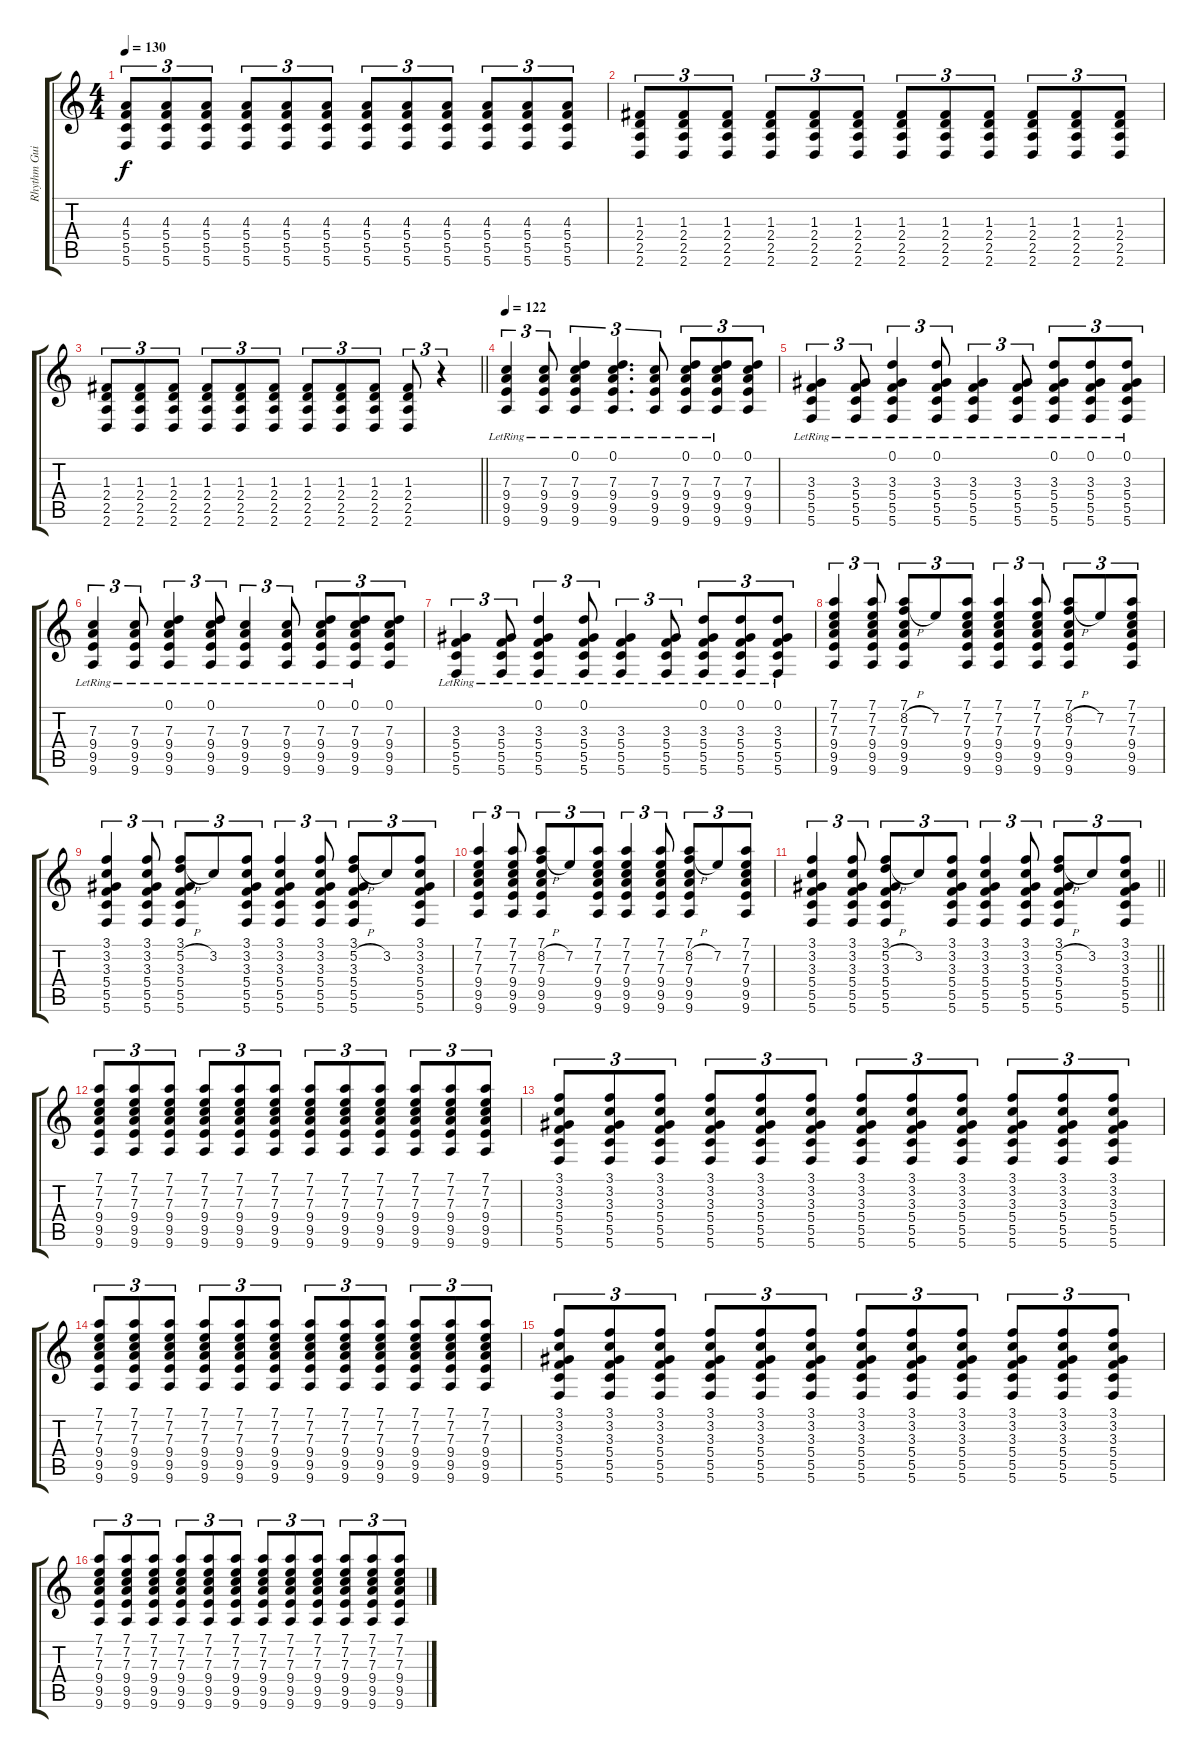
\track ("Rhythm Guitar 1" "Rhythm Gui") {instrument distortionguitar}
\staff {score tabs}
\tuning (D4 A3 F3 C3 G2 C2) {hide}
\ts (4 4)
\tempo 130
\clef g2
\ks c
(4.3 5.4 5.5 5.6).8{tu (3 2) dy f} (4.3 5.4 5.5 5.6).8{tu (3 2)} (4.3 5.4 5.5 5.6).8{tu (3 2)} (4.3 5.4 5.5 5.6).8{tu (3 2)} (4.3 5.4 5.5 5.6).8{tu (3 2)} (4.3 5.4 5.5 5.6).8{tu (3 2)} (4.3 5.4 5.5 5.6).8{tu (3 2)} (4.3 5.4 5.5 5.6).8{tu (3 2)} (4.3 5.4 5.5 5.6).8{tu (3 2)} (4.3 5.4 5.5 5.6).8{tu (3 2)} (4.3 5.4 5.5 5.6).8{tu (3 2)} (4.3 5.4 5.5 5.6).8{tu (3 2)} |
(1.3 2.4 2.5 2.6).8{tu (3 2)} (1.3 2.4 2.5 2.6).8{tu (3 2)} (1.3 2.4 2.5 2.6).8{tu (3 2)} (1.3 2.4 2.5 2.6).8{tu (3 2)} (1.3 2.4 2.5 2.6).8{tu (3 2)} (1.3 2.4 2.5 2.6).8{tu (3 2)} (1.3 2.4 2.5 2.6).8{tu (3 2)} (1.3 2.4 2.5 2.6).8{tu (3 2)} (1.3 2.4 2.5 2.6).8{tu (3 2)} (1.3 2.4 2.5 2.6).8{tu (3 2)} (1.3 2.4 2.5 2.6).8{tu (3 2)} (1.3 2.4 2.5 2.6).8{tu (3 2)} |
\barLineRight lightlight
(1.3 2.4 2.5 2.6).8{tu (3 2)} (1.3 2.4 2.5 2.6).8{tu (3 2)} (1.3 2.4 2.5 2.6).8{tu (3 2)} (1.3 2.4 2.5 2.6).8{tu (3 2)} (1.3 2.4 2.5 2.6).8{tu (3 2)} (1.3 2.4 2.5 2.6).8{tu (3 2)} (1.3 2.4 2.5 2.6).8{tu (3 2)} (1.3 2.4 2.5 2.6).8{tu (3 2)} (1.3 2.4 2.5 2.6).8{tu (3 2)} (1.3 2.4 2.5 2.6).8{tu (3 2)} r.4{tu (3 2)} |
\tempo 122
(7.3{lr} 9.4{lr} 9.5{lr} 9.6{lr}).4{tu (3 2) volume 14 instrument acousticguitarnylon} (7.3{lr} 9.4{lr} 9.5{lr} 9.6{lr}).8{tu (3 2)} (0.1{lr} 7.3{lr} 9.4{lr} 9.5{lr} 9.6{lr}).4{tu (3 2)} (0.1{lr} 7.3{lr} 9.4{lr} 9.5{lr} 9.6{lr}).4{d tu (3 2)} (7.3{lr} 9.4{lr} 9.5{lr} 9.6{lr}).8{tu (3 2)} (0.1{lr} 7.3{lr} 9.4{lr} 9.5{lr} 9.6{lr}).8{tu (3 2)} (0.1{lr} 7.3{lr} 9.4{lr} 9.5{lr} 9.6{lr}).8{tu (3 2)} (0.1 7.3 9.4 9.5 9.6).8{tu (3 2)} |
(3.3{lr} 5.4{lr} 5.5{lr} 5.6{lr}).4{tu (3 2)} (3.3{lr} 5.4{lr} 5.5{lr} 5.6{lr}).8{tu (3 2)} (0.1{lr} 3.3{lr} 5.4{lr} 5.5{lr} 5.6{lr}).4{tu (3 2)} (0.1{lr} 3.3{lr} 5.4{lr} 5.5{lr} 5.6{lr}).8{tu (3 2)} (3.3{lr} 5.4{lr} 5.5{lr} 5.6{lr}).4{tu (3 2)} (3.3{lr} 5.4{lr} 5.5{lr} 5.6{lr}).8{tu (3 2)} (0.1{lr} 3.3{lr} 5.4{lr} 5.5{lr} 5.6{lr}).8{tu (3 2)} (0.1{lr} 3.3{lr} 5.4{lr} 5.5{lr} 5.6{lr}).8{tu (3 2)} (0.1{lr} 3.3{lr} 5.4{lr} 5.5{lr} 5.6{lr}).8{tu (3 2)} |
(7.3{lr} 9.4{lr} 9.5{lr} 9.6{lr}).4{tu (3 2)} (7.3{lr} 9.4{lr} 9.5{lr} 9.6{lr}).8{tu (3 2)} (0.1{lr} 7.3{lr} 9.4{lr} 9.5{lr} 9.6{lr}).4{tu (3 2)} (0.1{lr} 7.3{lr} 9.4{lr} 9.5{lr} 9.6{lr}).8{tu (3 2)} (7.3{lr} 9.4{lr} 9.5{lr} 9.6{lr}).4{tu (3 2)} (7.3{lr} 9.4{lr} 9.5{lr} 9.6{lr}).8{tu (3 2)} (0.1{lr} 7.3{lr} 9.4{lr} 9.5{lr} 9.6{lr}).8{tu (3 2)} (0.1{lr} 7.3{lr} 9.4{lr} 9.5{lr} 9.6{lr}).8{tu (3 2)} (0.1 7.3 9.4 9.5 9.6).8{tu (3 2)} |
(3.3{lr} 5.4{lr} 5.5{lr} 5.6{lr}).4{tu (3 2)} (3.3{lr} 5.4{lr} 5.5{lr} 5.6{lr}).8{tu (3 2)} (0.1{lr} 3.3{lr} 5.4{lr} 5.5{lr} 5.6{lr}).4{tu (3 2)} (0.1{lr} 3.3{lr} 5.4{lr} 5.5{lr} 5.6{lr}).8{tu (3 2)} (3.3{lr} 5.4{lr} 5.5{lr} 5.6{lr}).4{tu (3 2)} (3.3{lr} 5.4{lr} 5.5{lr} 5.6{lr}).8{tu (3 2)} (0.1{lr} 3.3{lr} 5.4{lr} 5.5{lr} 5.6{lr}).8{tu (3 2)} (0.1{lr} 3.3{lr} 5.4{lr} 5.5{lr} 5.6{lr}).8{tu (3 2)} (0.1{lr} 3.3{lr} 5.4{lr} 5.5{lr} 5.6{lr}).8{tu (3 2)} |
(7.1 7.2 7.3 9.4 9.5 9.6).4{tu (3 2)} (7.1 7.2 7.3 9.4 9.5 9.6).8{tu (3 2)} (7.1 8.2{h} 7.3 9.4 9.5 9.6).8{tu (3 2)} 7.2.8{tu (3 2)} (7.1 7.2 7.3 9.4 9.5 9.6).8{tu (3 2)} (7.1 7.2 7.3 9.4 9.5 9.6).4{tu (3 2)} (7.1 7.2 7.3 9.4 9.5 9.6).8{tu (3 2)} (7.1 8.2{h} 7.3 9.4 9.5 9.6).8{tu (3 2)} 7.2.8{tu (3 2)} (7.1 7.2 7.3 9.4 9.5 9.6).8{tu (3 2)} |
(3.1 3.2 3.3 5.4 5.5 5.6).4{tu (3 2)} (3.1 3.2 3.3 5.4 5.5 5.6).8{tu (3 2)} (3.1 5.2{h} 3.3 5.4 5.5 5.6).8{tu (3 2)} 3.2.8{tu (3 2)} (3.1 3.2 3.3 5.4 5.5 5.6).8{tu (3 2)} (3.1 3.2 3.3 5.4 5.5 5.6).4{tu (3 2)} (3.1 3.2 3.3 5.4 5.5 5.6).8{tu (3 2)} (3.1 5.2{h} 3.3 5.4 5.5 5.6).8{tu (3 2)} 3.2.8{tu (3 2)} (3.1 3.2 3.3 5.4 5.5 5.6).8{tu (3 2)} |
(7.1 7.2 7.3 9.4 9.5 9.6).4{tu (3 2)} (7.1 7.2 7.3 9.4 9.5 9.6).8{tu (3 2)} (7.1 8.2{h} 7.3 9.4 9.5 9.6).8{tu (3 2)} 7.2.8{tu (3 2)} (7.1 7.2 7.3 9.4 9.5 9.6).8{tu (3 2)} (7.1 7.2 7.3 9.4 9.5 9.6).4{tu (3 2)} (7.1 7.2 7.3 9.4 9.5 9.6).8{tu (3 2)} (7.1 8.2{h} 7.3 9.4 9.5 9.6).8{tu (3 2)} 7.2.8{tu (3 2)} (7.1 7.2 7.3 9.4 9.5 9.6).8{tu (3 2)} |
\barLineRight lightlight
(3.1 3.2 3.3 5.4 5.5 5.6).4{tu (3 2)} (3.1 3.2 3.3 5.4 5.5 5.6).8{tu (3 2)} (3.1 5.2{h} 3.3 5.4 5.5 5.6).8{tu (3 2)} 3.2.8{tu (3 2)} (3.1 3.2 3.3 5.4 5.5 5.6).8{tu (3 2)} (3.1 3.2 3.3 5.4 5.5 5.6).4{tu (3 2)} (3.1 3.2 3.3 5.4 5.5 5.6).8{tu (3 2)} (3.1 5.2{h} 3.3 5.4 5.5 5.6).8{tu (3 2)} 3.2.8{tu (3 2)} (3.1 3.2 3.3 5.4 5.5 5.6).8{tu (3 2)} |
(7.1 7.2 7.3 9.4 9.5 9.6).8{tu (3 2) instrument distortionguitar} (7.1 7.2 7.3 9.4 9.5 9.6).8{tu (3 2)} (7.1 7.2 7.3 9.4 9.5 9.6).8{tu (3 2)} (7.1 7.2 7.3 9.4 9.5 9.6).8{tu (3 2)} (7.1 7.2 7.3 9.4 9.5 9.6).8{tu (3 2)} (7.1 7.2 7.3 9.4 9.5 9.6).8{tu (3 2)} (7.1 7.2 7.3 9.4 9.5 9.6).8{tu (3 2)} (7.1 7.2 7.3 9.4 9.5 9.6).8{tu (3 2)} (7.1 7.2 7.3 9.4 9.5 9.6).8{tu (3 2)} (7.1 7.2 7.3 9.4 9.5 9.6).8{tu (3 2)} (7.1 7.2 7.3 9.4 9.5 9.6).8{tu (3 2)} (7.1 7.2 7.3 9.4 9.5 9.6).8{tu (3 2)} |
(3.1 3.2 3.3 5.4 5.5 5.6).8{tu (3 2)} (3.1 3.2 3.3 5.4 5.5 5.6).8{tu (3 2)} (3.1 3.2 3.3 5.4 5.5 5.6).8{tu (3 2)} (3.1 3.2 3.3 5.4 5.5 5.6).8{tu (3 2)} (3.1 3.2 3.3 5.4 5.5 5.6).8{tu (3 2)} (3.1 3.2 3.3 5.4 5.5 5.6).8{tu (3 2)} (3.1 3.2 3.3 5.4 5.5 5.6).8{tu (3 2)} (3.1 3.2 3.3 5.4 5.5 5.6).8{tu (3 2)} (3.1 3.2 3.3 5.4 5.5 5.6).8{tu (3 2)} (3.1 3.2 3.3 5.4 5.5 5.6).8{tu (3 2)} (3.1 3.2 3.3 5.4 5.5 5.6).8{tu (3 2)} (3.1 3.2 3.3 5.4 5.5 5.6).8{tu (3 2)} |
(7.1 7.2 7.3 9.4 9.5 9.6).8{tu (3 2)} (7.1 7.2 7.3 9.4 9.5 9.6).8{tu (3 2)} (7.1 7.2 7.3 9.4 9.5 9.6).8{tu (3 2)} (7.1 7.2 7.3 9.4 9.5 9.6).8{tu (3 2)} (7.1 7.2 7.3 9.4 9.5 9.6).8{tu (3 2)} (7.1 7.2 7.3 9.4 9.5 9.6).8{tu (3 2)} (7.1 7.2 7.3 9.4 9.5 9.6).8{tu (3 2)} (7.1 7.2 7.3 9.4 9.5 9.6).8{tu (3 2)} (7.1 7.2 7.3 9.4 9.5 9.6).8{tu (3 2)} (7.1 7.2 7.3 9.4 9.5 9.6).8{tu (3 2)} (7.1 7.2 7.3 9.4 9.5 9.6).8{tu (3 2)} (7.1 7.2 7.3 9.4 9.5 9.6).8{tu (3 2)} |
(3.1 3.2 3.3 5.4 5.5 5.6).8{tu (3 2)} (3.1 3.2 3.3 5.4 5.5 5.6).8{tu (3 2)} (3.1 3.2 3.3 5.4 5.5 5.6).8{tu (3 2)} (3.1 3.2 3.3 5.4 5.5 5.6).8{tu (3 2)} (3.1 3.2 3.3 5.4 5.5 5.6).8{tu (3 2)} (3.1 3.2 3.3 5.4 5.5 5.6).8{tu (3 2)} (3.1 3.2 3.3 5.4 5.5 5.6).8{tu (3 2)} (3.1 3.2 3.3 5.4 5.5 5.6).8{tu (3 2)} (3.1 3.2 3.3 5.4 5.5 5.6).8{tu (3 2)} (3.1 3.2 3.3 5.4 5.5 5.6).8{tu (3 2)} (3.1 3.2 3.3 5.4 5.5 5.6).8{tu (3 2)} (3.1 3.2 3.3 5.4 5.5 5.6).8{tu (3 2)} |
(7.1 7.2 7.3 9.4 9.5 9.6).8{tu (3 2)} (7.1 7.2 7.3 9.4 9.5 9.6).8{tu (3 2)} (7.1 7.2 7.3 9.4 9.5 9.6).8{tu (3 2)} (7.1 7.2 7.3 9.4 9.5 9.6).8{tu (3 2)} (7.1 7.2 7.3 9.4 9.5 9.6).8{tu (3 2)} (7.1 7.2 7.3 9.4 9.5 9.6).8{tu (3 2)} (7.1 7.2 7.3 9.4 9.5 9.6).8{tu (3 2)} (7.1 7.2 7.3 9.4 9.5 9.6).8{tu (3 2)} (7.1 7.2 7.3 9.4 9.5 9.6).8{tu (3 2)} (7.1 7.2 7.3 9.4 9.5 9.6).8{tu (3 2)} (7.1 7.2 7.3 9.4 9.5 9.6).8{tu (3 2)} (7.1 7.2 7.3 9.4 9.5 9.6).8{tu (3 2)}
